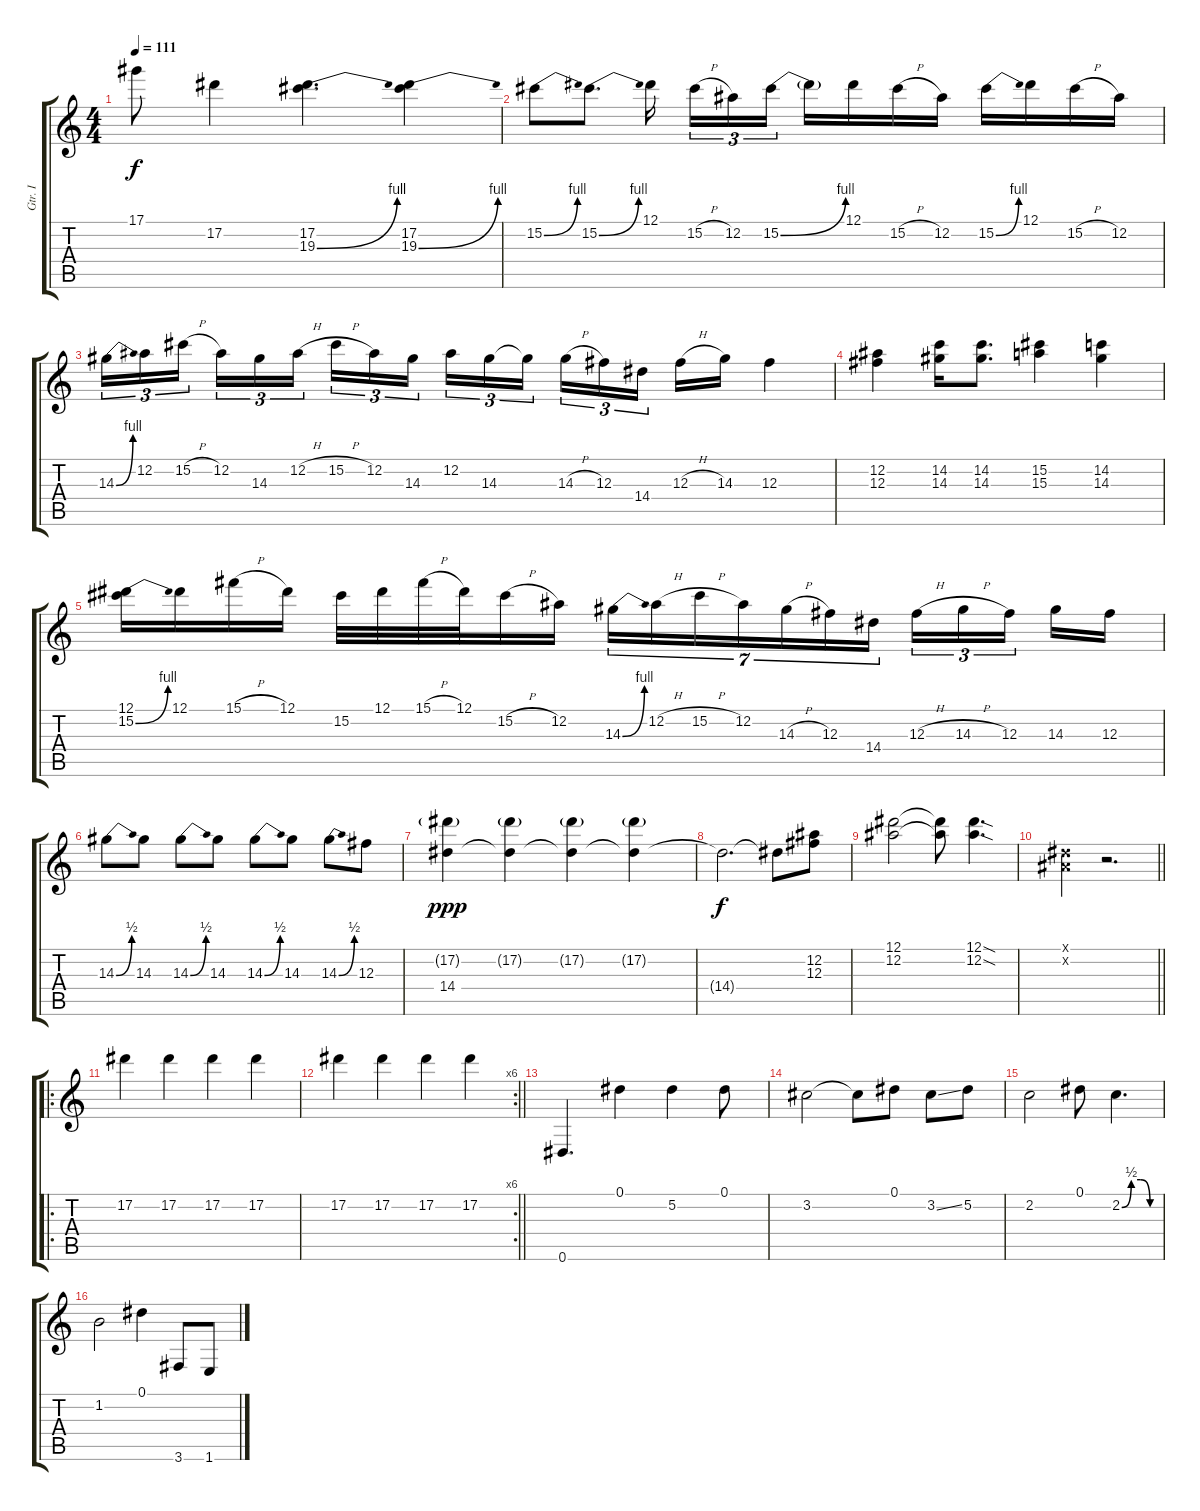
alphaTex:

\track ("Gtr. I" "Gtr. I") {instrument distortionguitar}
\staff {score tabs}
\tuning (Eb4 Bb3 Gb3 Db3 Ab2 Eb2) {hide}
\ts (4 4)
\tempo 111
\clef g2
\ks c
17.1{t}.8{dy f} 17.2.4 (17.2 19.3{be (bend 0 0 60 4)}).4{d} (17.2 19.3{be (bend 0 0 60 4)}).4 |
15.2{be (bend 0 0 60 4)}.8 15.2{be (bend 0 0 60 4)}.8{d} 12.1.16{beam splitsecondary} 15.2{h}.16{tu (3 2)} 12.2.16{tu (3 2)} 15.2{be (bend 0 0 60 4)}.16{tu (3 2)} 15.2{t}.16 12.1.16 15.2{h}.16 12.2.16 15.2{be (bend 0 0 60 4)}.16 12.1.16 15.2{h}.16 12.2.16 |
14.3{be (bend 0 0 60 4)}.16{tu (3 2)} 12.2.16{tu (3 2)} 15.2{h}.16{tu (3 2) beam splitsecondary} 12.2.16{tu (3 2)} 14.3.16{tu (3 2)} 12.2{h}.16{tu (3 2)} 15.2{h}.16{tu (3 2)} 12.2.16{tu (3 2)} 14.3.16{tu (3 2) beam splitsecondary} 12.2.16{tu (3 2)} 14.3.16{tu (3 2)} 14.3{t}.16{tu (3 2)} 14.3{h}.16{tu (3 2)} 12.3.16{tu (3 2)} 14.4.16{tu (3 2) beam splitsecondary} 12.3{h}.16 14.3.16 12.3.4 |
(12.2 12.3).4 (14.2 14.3).16 (14.2 14.3).8{d} (15.2 15.3).4 (14.2 14.3).4 |
(12.1 15.2{be (bend 0 0 60 4)}).16 12.1.16 15.1{h}.16 12.1.16 15.2.32 12.1.32 15.1{h}.32 12.1.32 15.2{h}.16 12.2.16 14.3{be (bend 0 0 60 4)}.16{tu (7 4)} 12.2{h}.16{tu (7 4)} 15.2{h}.16{tu (7 4)} 12.2.16{tu (7 4)} 14.3{h}.16{tu (7 4)} 12.3.16{tu (7 4)} 14.4.16{tu (7 4)} 12.3{h}.16{tu (3 2)} 14.3{h}.16{tu (3 2)} 12.3.16{tu (3 2) beam splitsecondary} 14.3.16 12.3.16 |
14.3{be (bend 0 0 60 2)}.8 14.3.8 14.3{be (bend 0 0 60 2)}.8 14.3.8 14.3{be (bend 0 0 60 2)}.8 14.3.8 14.3{be (bend 0 0 60 2)}.8 12.3.8 |
(17.2{g} 14.4).4{dy ppp} (17.2{g} 14.4{t}).4 (17.2{g} 14.4{t}).4 (17.2{g} 14.4{t}).4 |
14.4{t}.2{d dy f} 14.4{t}.8 (12.2 12.3).8 |
(12.1 12.2).2 (12.1{t} 12.2{t}).8 (12.1{sod} 12.2{sod}).4{d} |
\barLineRight lightlight
(0.1{x} 0.2{x}).4 r.2{d} |
\ro
17.2.4 17.2.4 17.2.4 17.2.4 |
\rc 6
\barLineRight lightlight
17.2.4 17.2.4 17.2.4 17.2.4 |
0.6.4{d} 0.1.4 5.2.4 0.1.8 |
3.2.2 3.2{t}.8 0.1.8 3.2{ss}.8 5.2.8 |
2.2.2 0.1.8 2.2{be (custom 0 0 15 2 30 2 45 0 60 0)}.4{d} |
1.2.2 0.1.4 3.6.8 1.6.8
